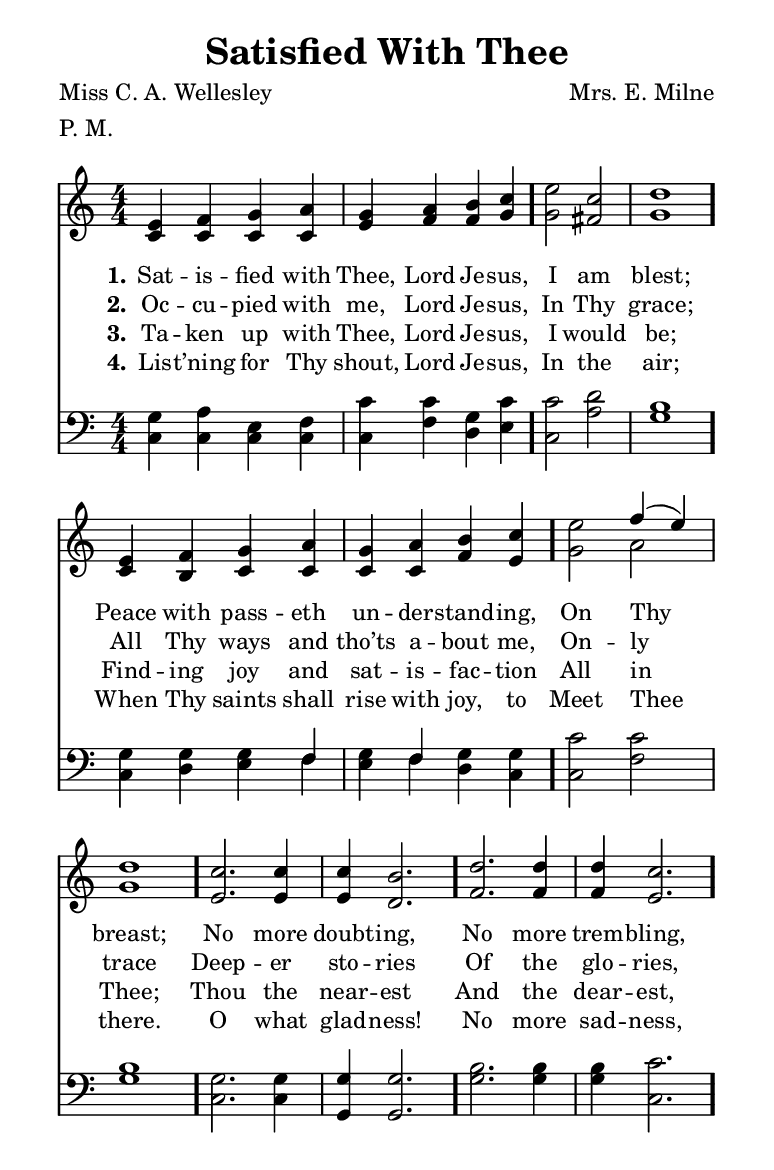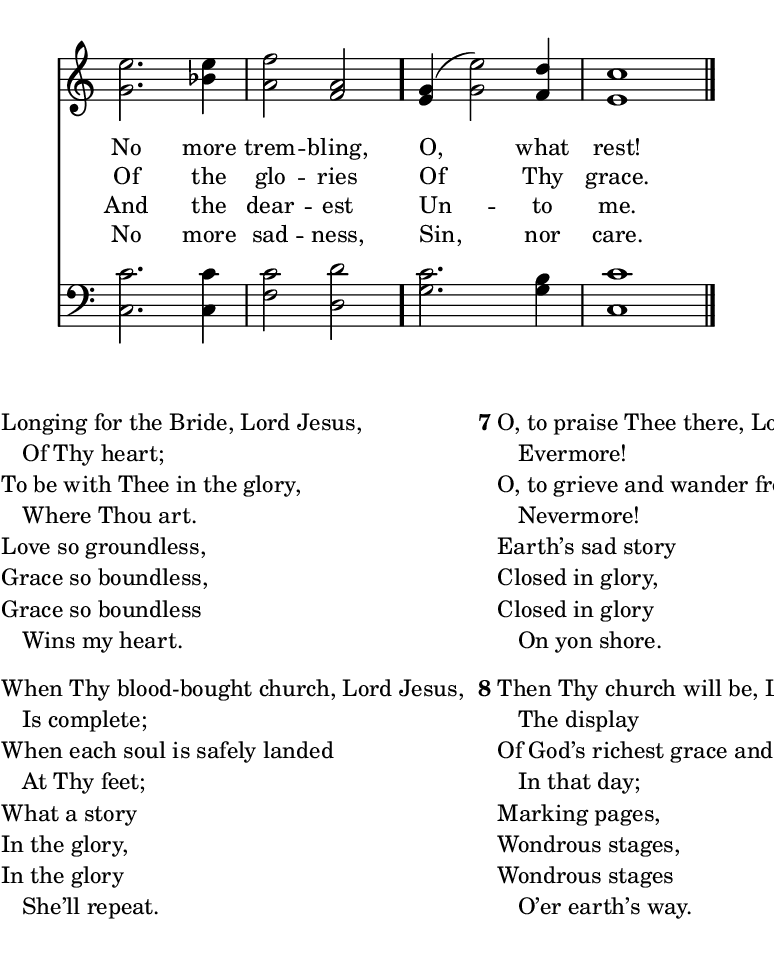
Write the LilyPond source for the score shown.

\include "common/global.ily"
\paper {
  \include "common/paper.ily"
  ragged-bottom = ##t
}

\header{
  hymnnumber = "262"
  title = "Satisfied With Thee"
  tunename = ""
  meter = "P. M."
  poet = "Miss C. A. Wellesley"
  composer = "Mrs. E. Milne"
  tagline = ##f
}

global = {
  \include "common/overrides.ily"
  \override Staff.TimeSignature.style = #'numbered
  \time 4/4
  \override Score.MetronomeMark.transparent = ##t % hide all fermata changes too
  \tempo 4=120
  \key c \major
  \autoBeamOff
}

notesSoprano = {
\global
\relative c' {

  e4 f g a | g a b c |
  e2 c | d1 |
  e,4 f g a | g a b c |
  e2 f4( e) | d1 |
  c2. c4 | c4 b2. |
  d2. d4 | d c2. |
  e2. e4 | f2 a, |
  g4( e'2) d4 | c1 |

  \bar "|."

}
}

notesAlto = {
\global
\relative e' {

  c4 c c c | e f f g
  g2 fis | g1 |
  c,4 b c c | c c f e |
  g2 a | g1 |
  e2. e4 | e d2. |
  f2. f4 | f4 e2. |
  g2. bes4 | a2 f |
  e4( g2) f4 | e1 |

}
}

notesTenor = {
\global
\relative a {

  g4 a e f | c' c g c |
  c2 d2 | b1 |
  g4 g g f | g f g g |
  c2 c | b1 |
  g2. g4 | g4 g2. |
  b2. b4 | b c2. |
  c2. c4 | c2 d |
  c2. b4 | c1 |

}
}

notesBass = {
\global
\relative f {

  c4 c c c | c f d e |
  c2 a' | g1 |
  c,4 d e f | e f d c |
  c2 f | g1 |
  c,2. c4 | g4 g2. |
  g'2. g4 | g c,2. |
  c2. c4 | f2 d |
  g2. g4 | c,1 |

}
}

wordsA = \lyricmode {
\set stanza = "1."

Sat -- is -- fied with Thee, Lord Je -- sus, \bar "."
I am blest; \bar "."
Peace with pass -- eth un -- der -- stand -- ing, \bar "."
On Thy breast; \bar "."
No more doubt -- ing, \bar "."
%{HIDE>%} No more trem -- bling, %{<HIDE%} \bar "."
No more trem -- bling, \bar "."
O, what rest! \bar "."

}

wordsB = \lyricmode {
\set stanza = "2."

Oc -- cu -- pied with me, Lord Je -- sus,
In Thy grace;
All Thy ways and tho’ts a -- bout me,
On -- ly trace
Deep -- er sto -- ries
%{HIDE>%} Of the glo -- ries, %{<HIDE%}
Of the glo -- ries
Of Thy grace.

}

wordsC = \lyricmode {
\set stanza = "3."

Ta -- ken up with Thee, Lord Je -- sus,
I would be;
Find -- ing joy and sat -- is -- fac -- tion
All in Thee;
Thou the near -- est
%{HIDE>%} And the dear -- est, %{<HIDE%}
And the dear -- est
Un -- to me.

}

wordsD = \lyricmode {
\set stanza = "4."

Lis -- t’ning for Thy shout, Lord Je -- sus,
In the air;
When Thy saints shall rise with joy, to
Meet Thee there.
O what glad -- ness!
%{HIDE>%} No more sad -- ness, %{<HIDE%}
No more sad -- ness,
Sin, nor care.

}

wordsE = \markuplist {

\line { Longing for the Bride, Lord Jesus, }
\line { { \hspace #2 } Of Thy heart; }
\line { To be with Thee in the glory, }
\line { { \hspace #2 } Where Thou art. }
\line { Love so groundless, }
\line { %{HIDE>%} Grace so boundless, %{<HIDE%} }
\line { Grace so boundless }
\line { { \hspace #2 } Wins my heart. }

}

wordsF = \markuplist {

\line { When Thy blood-bought church, Lord Jesus, }
\line { { \hspace #2 } Is complete; }
\line { When each soul is safely landed }
\line { { \hspace #2 } At Thy feet; }
\line { What a story }
\line { %{HIDE>%} In the glory, %{<HIDE%} }
\line { In the glory }
\line { { \hspace #2 } She’ll repeat. }

}

wordsG = \markuplist {

\line { O, to praise Thee there, Lord Jesus, }
\line { { \hspace #2 } Evermore! }
\line { O, to grieve and wander from Thee }
\line { { \hspace #2 } Nevermore! }
\line { Earth’s sad story }
\line { %{HIDE>%} Closed in glory, %{<HIDE%} }
\line { Closed in glory }
\line { { \hspace #2 } On yon shore. }

}

wordsH = \markuplist {

\line { Then Thy church will be, Lord Jesus, }
\line { { \hspace #2 } The display }
\line { Of God’s richest grace and kindness }
\line { { \hspace #2 } In that day; }
\line { Marking pages, }
\line { %{HIDE>%} Wondrous stages, %{<HIDE%} }
\line { Wondrous stages }
\line { { \hspace #2 } O’er earth’s way.}

}

\score {
  \context ChoirStaff <<
    \context Staff = upper <<
      \set ChoirStaff.systemStartDelimiter = #'SystemStartBar
      \partcombine #'(2 . 9) \notesSoprano \notesAlto
      \context NullVoice = sopranos { \voiceOne << \notesSoprano >> }
      \context NullVoice = altos { \voiceTwo << \notesAlto >> }
      \context Lyrics = one   \lyricsto sopranos \wordsA
      \context Lyrics = two   \lyricsto sopranos \wordsB
      \context Lyrics = three \lyricsto sopranos \wordsC
      \context Lyrics = four  \lyricsto sopranos \wordsD
    >>
    \context Staff = men <<
      \clef bass
      \partcombine #'(2 . 9) \notesTenor \notesBass
      \context NullVoice = tenors { \voiceOne << \notesTenor >> }
      \context NullVoice = basses { \voiceTwo << \notesBass >> }
    >>
  >>
  \layout {
    \include "common/layout.ily"
  }
  \midi{
    \include "common/midi.ily"
  }
}

\noPageBreak

\markup { \fill-line {
  \hspace #0.1
  \column {
  \line{ \bold 5 \column { \wordsE } } \combine \null \vspace #0.4
  \line{ \bold 6 \column { \wordsF } }
  }
  \hspace #0.1
  \column {
  \line{ \bold 7 \column { \wordsG } } \combine \null \vspace #0.4
  \line{ \bold 8 \column { \wordsH } }
  }
  \hspace #0.1
} }

\version "2.19.49"  % necessary for upgrading to future LilyPond versions.

% vi:set et ts=2 sw=2 ai nocindent syntax=lilypond:
